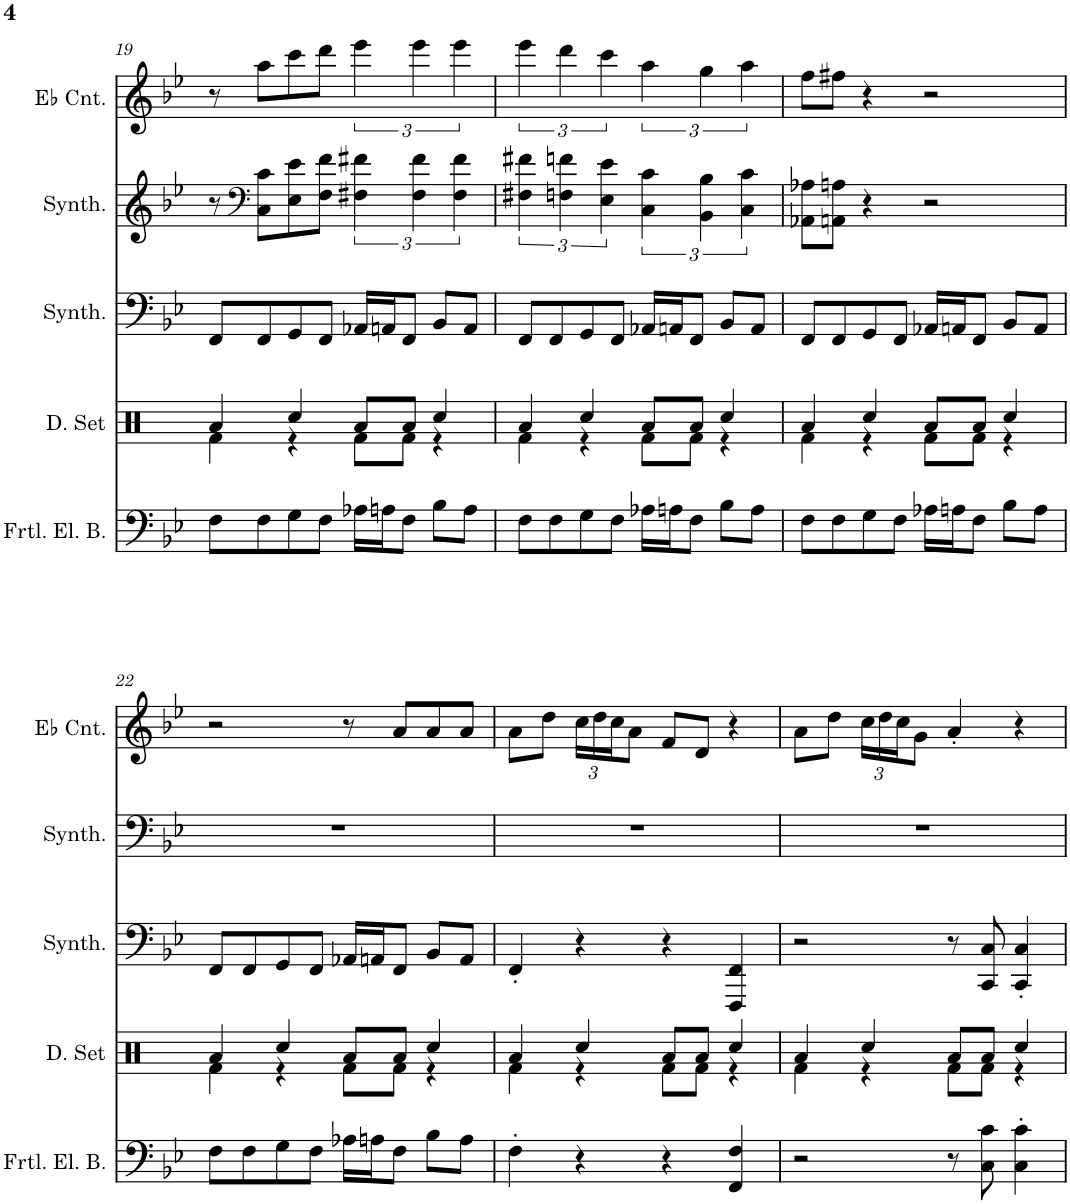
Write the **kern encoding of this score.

**kern	**kern	**kern	**kern	**kern
*part5	*part4	*part3	*part2	*part1
*staff5	*staff4	*staff3	*staff2	*staff1
*I"Fretless Electric Bass, Fretless Bass	*I"Drumset, Percussion	*I"Bass Synthesizer, Synth Bass	*I"Brass Synthesizer, Brass Accomp.	*I"Eb Cornet, Trumpet
*I'Frtl. El. B.	*I'D. Set	*I'Synth.	*I'Synth.	*I'Eb Cnt.
!!LO:PB:g=z
*clefF4	*clefX	*clefF4	*clefF4	*clefG2
*Trd7c12	*	*	*	*Trd-2c-3
*k[b-e-]	*k[]	*k[b-e-]	*k[b-e-]	*k[b-e-]
*M4/4	*M4/4	*M4/4	*M4/4	*M4/4
=19	=19	=19	=19	=19
*	*^	*	*	*
8F\L	4Ra/	4Rf\	8FF/L	8r	8r
*	*	*	*	*clefF4	*
8F\	.	.	8FF/	8C\ 8c\L	8aa\L
8G\	4Rcc/	4r	8GG/	8E-\ 8e-\	8ccc\
8F\J	.	.	8FF/J	8F\ 8f\J	8ddd\J
16A-X\LL	8Ra/L	8Rf\L	16AA-X/LL	6F#X\ 6f#X\	6eee-\
16An\J	.	.	16AAn/J	.	.
8F\J	8Ra/J	8Rf\J	8FF/J	.	.
.	.	.	.	6F#\ 6f#\	6eee-\
8B-\L	4Rcc/	4r	8BB-/L	.	.
.	.	.	.	6F#\ 6f#\	6eee-\
8A\J	.	.	8AA/J	.	.
=20	=20	=20	=20	=20	=20
8F\L	4Ra/	4Rf\	8FF/L	6F#X\ 6f#X\	6eee-\
8F\	.	.	8FF/	.	.
.	.	.	.	6Fn\ 6fn\	6ddd\
8G\	4Rcc/	4r	8GG/	.	.
.	.	.	.	6E-\ 6e-\	6ccc\
8F\J	.	.	8FF/J	.	.
16A-X\LL	8Ra/L	8Rf\L	16AA-X/LL	6C\ 6c\	6aa\
16An\J	.	.	16AAn/J	.	.
8F\J	8Ra/J	8Rf\J	8FF/J	.	.
.	.	.	.	6BB-\ 6B-\	6gg\
8B-\L	4Rcc/	4r	8BB-/L	.	.
.	.	.	.	6C\ 6c\	6aa\
8A\J	.	.	8AA/J	.	.
=21	=21	=21	=21	=21	=21
8F\L	4Ra/	4Rf\	8FF/L	8AA-X\ 8A-X\L	8ff\L
8F\	.	.	8FF/	8AAn\ 8An\J	8ff#X\J
8G\	4Rcc/	4r	8GG/	4r	4r
8F\J	.	.	8FF/J	.	.
16A-X\LL	8Ra/L	8Rf\L	16AA-X/LL	2r	2r
16An\J	.	.	16AAn/J	.	.
8F\J	8Ra/J	8Rf\J	8FF/J	.	.
8B-\L	4Rcc/	4r	8BB-/L	.	.
8A\J	.	.	8AA/J	.	.
!!LO:LB:g=z
=22	=22	=22	=22	=22	=22
8F\L	4Ra/	4Rf\	8FF/L	1r	2r
8F\	.	.	8FF/	.	.
8G\	4Rcc/	4r	8GG/	.	.
8F\J	.	.	8FF/J	.	.
16A-X\LL	8Ra/L	8Rf\L	16AA-X/LL	.	8r
16An\J	.	.	16AAn/J	.	.
8F\J	8Ra/J	8Rf\J	8FF/J	.	8a/L
8B-\L	4Rcc/	4r	8BB-/L	.	8a/
8A\J	.	.	8AA/J	.	8a/J
=23	=23	=23	=23	=23	=23
4F'\	4Ra/	4Rf\	4FF'/	1r	8a\L
.	.	.	.	.	8dd\J
*	*	*	*	*	*Xbrackettup
4r	4Rcc/	4r	4r	.	24cc\LL
.	.	.	.	.	24dd\
.	.	.	.	.	24cc\J
.	.	.	.	.	8a\J
4r	8Ra/L	8Rf\L	4r	.	8f/L
.	8Ra/J	8Rf\J	.	.	8d/J
4FF/ 4F/	4Rcc/	4r	4FFF/ 4FF/	.	4r
=24	=24	=24	=24	=24	=24
2r	4Ra/	4Rf\	2r	1r	8a\L
.	.	.	.	.	8dd\J
.	4Rcc/	4r	.	.	24cc\LL
.	.	.	.	.	24dd\
.	.	.	.	.	24cc\J
.	.	.	.	.	8g\J
8r	8Ra/L	8Rf\L	8r	.	4a'/
8C\ 8c\	8Ra/J	8Rf\J	8CC/ 8C/	.	.
4C\' 4c\'	4Rcc/	4r	4CC/' 4C/'	.	4r
*	*v	*v	*	*	*
=	=	=	=	=
*-	*-	*-	*-	*-
